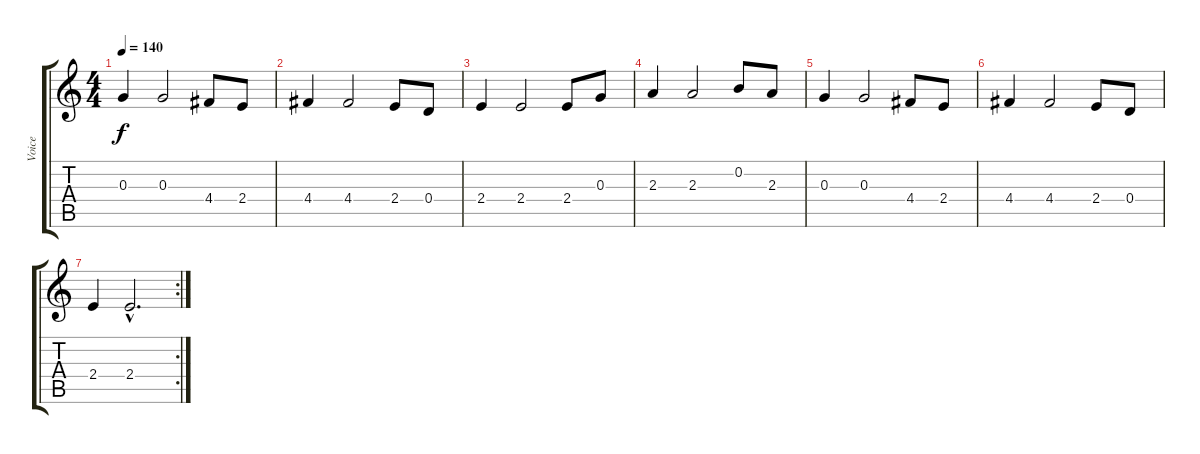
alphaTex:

\track ("Voice" "Voice") {instrument electricguitarmuted}
\staff {score tabs}
\tuning (E4 B3 G3 D3 A2 E2) {hide}
\ts (4 4)
\tempo 140
\clef g2
\ks c
0.3.4{dy f} 0.3.2 4.4.8 2.4.8 |
4.4.4 4.4.2 2.4.8 0.4.8 |
2.4.4 2.4.2 2.4.8 0.3.8 |
2.3.4 2.3.2 0.2.8 2.3.8 |
0.3.4 0.3.2 4.4.8 2.4.8 |
4.4.4 4.4.2 2.4.8 0.4.8 |
\rc 2
2.4.4 2.4{hac}.2{d}
